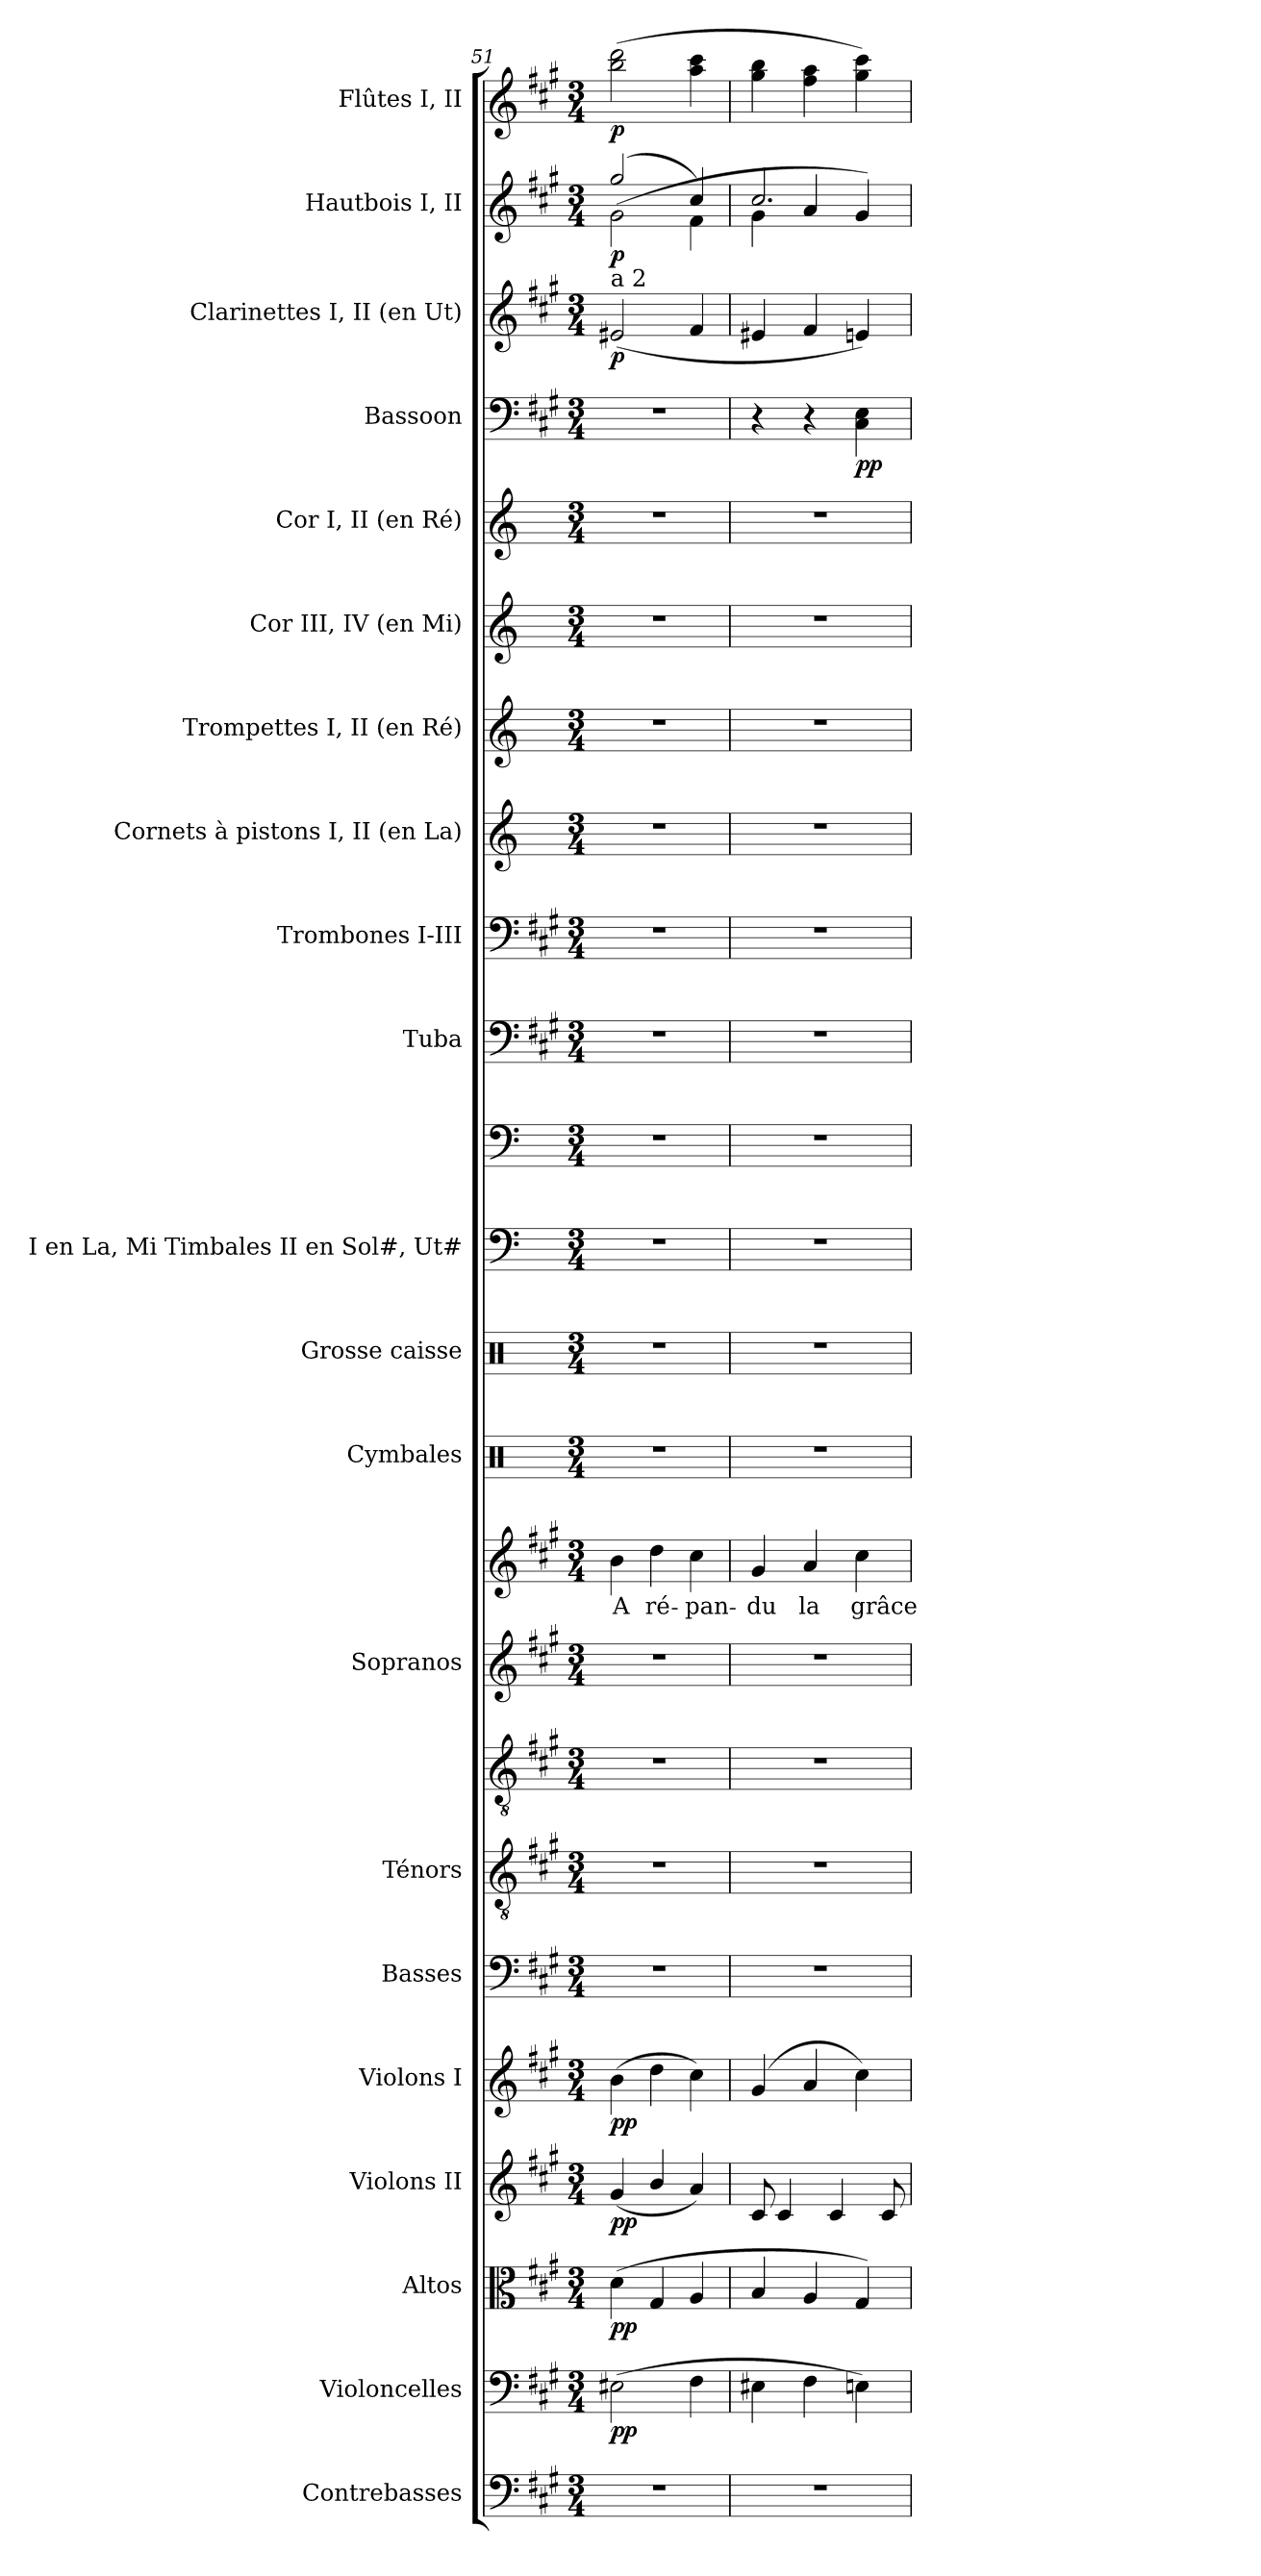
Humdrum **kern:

**kern	**kern	**dynam	**kern	**dynam	**kern	**dynam	**kern	**dynam	**kern	**kern	**kern	**kern	**kern	**text	**kern	**kern	**kern	**kern	**kern	**kern	**kern	**kern	**kern	**kern	**kern	**dynam	**kern	**dynam	**kern	**dynam	**kern	**dynam
*part21	*part20	*part20	*part19	*part19	*part18	*part18	*part17	*part17	*part16	*part15	*part15	*part14	*part14	*part14	*part13	*part12	*part11	*part11	*part10	*part9	*part8	*part7	*part6	*part5	*part4	*part4	*part3	*part3	*part2	*part2	*part1	*part1
*staff24	*staff23	*staff23	*staff22	*staff22	*staff21	*staff21	*staff20	*staff20	*staff19	*staff18	*staff17	*staff16	*staff15	*staff15	*staff14	*staff13	*staff12	*staff11	*staff10	*staff9	*staff8	*staff7	*staff6	*staff5	*staff4	*staff4	*staff3	*staff3	*staff2	*staff2	*staff1	*staff1
*I"Contrebasses	*I"Violoncelles	*	*I"Altos	*	*I"Violons II	*	*I"Violons I	*	*I"Basses	*I"Ténors	*	*I"Sopranos	*	*	*I"Cymbales	*I"Grosse caisse	*I"I en La, Mi  Timbales       II en Sol#, Ut#	*	*I"Tuba	*I"Trombones I-III	*I"Cornets à pistons I, II (en La)	*I"Trompettes I, II (en Ré)	*I"Cor III, IV (en Mi)	*I"Cor I, II (en Ré)	*I"Bassoon	*	*I"Clarinettes I, II (en Ut)	*	*I"Hautbois I, II	*	*I"Flûtes I, II	*
*I'Cb.	*I'Vlles	*	*I'Altos	*	*I'Vns II	*	*I'Vns I	*	*I'Basses	*I'Tén.	*	*I'Sopr.	*	*	*I'Cym.	*I'G. c.	*I'Timb.	*	*I'Tb.	*I'Trb.	*I'C.à p. (La)	*I'Tr. (Ré)	*I'Cor (Mi)	*I'Cor (Ré)	*	*	*I'Cl. (Ut)	*	*I'Hb.	*	*I'Fl.	*
*clefF4	*clefF4	*	*clefC3	*	*clefG2	*	*clefG2	*	*clefF4	*clefGv2	*clefGv2	*clefG2	*clefG2	*	*clefX	*clefX	*clefF4	*clefF4	*clefF4	*clefF4	*clefG2	*clefG2	*clefG2	*clefG2	*clefF4	*	*clefG2	*	*clefG2	*	*clefG2	*
*ITrd7c12	*	*	*	*	*	*	*	*	*	*ITrd7c12	*ITrd7c12	*	*	*	*	*	*	*	*	*	*ITrd2c3	*ITrd-1c-2	*ITrd5c8	*ITrd6c10	*	*	*	*	*	*	*	*
*k[f#c#g#]	*k[f#c#g#]	*	*k[f#c#g#]	*	*k[f#c#g#]	*	*k[f#c#g#]	*	*k[f#c#g#]	*k[f#c#g#]	*k[f#c#g#]	*k[f#c#g#]	*k[f#c#g#]	*	*k[]	*k[]	*k[]	*k[]	*k[f#c#g#]	*k[f#c#g#]	*k[f#c#g#]	*k[f#c#]	*k[f#c#g#d#]	*k[f#c#]	*k[f#c#g#]	*	*k[f#c#g#]	*	*k[f#c#g#]	*	*k[f#c#g#]	*
*A:	*A:	*	*A:	*	*A:	*	*A:	*	*A:	*A:	*A:	*A:	*A:	*	*C:	*C:	*C:	*C:	*A:	*A:	*A:	*D:	*E:	*D:	*A:	*	*A:	*	*A:	*	*A:	*
*M3/4	*M3/4	*	*M3/4	*	*M3/4	*	*M3/4	*	*M3/4	*M3/4	*M3/4	*M3/4	*M3/4	*	*M3/4	*M3/4	*M3/4	*M3/4	*M3/4	*M3/4	*M3/4	*M3/4	*M3/4	*M3/4	*M3/4	*	*M3/4	*	*M3/4	*	*M3/4	*
=51	=51	=51	=51	=51	=51	=51	=51	=51	=51	=51	=51	=51	=51	=51	=51	=51	=51	=51	=51	=51	=51	=51	=51	=51	=51	=51	=51	=51	=51	=51	=51	=51
!LO:N:vis=1	!	!	!	!	!	!	!	!	!LO:N:vis=1	!LO:N:vis=1	!LO:N:vis=1	!LO:N:vis=1	!	!	!	!	!	!	!	!	!	!	!	!	!	!	!	!	!	!	!	!
!	!	!	!	!	!	!	!	!	!	!	!	!	!	!	!	!	!	!	!	!	!	!	!	!	!	!	!LO:TX:a:t=a 2	!	!	!	!	!
!	!	!	!	!	!	!	!	!	!	!	!	!	!	!LO:LY:b:color=#000000	!LO:N:vis=1	!LO:N:vis=1	!LO:N:vis=1	!LO:N:vis=1	!LO:N:vis=1	!LO:N:vis=1	!LO:N:vis=1	!LO:N:vis=1	!LO:N:vis=1	!LO:N:vis=1	!LO:N:vis=1	!	!	!	!	!	!	!
*	*	*	*	*	*	*	*	*	*	*	*	*	*	*	*	*	*	*	*	*	*	*	*	*	*	*	*	*	*^	*	*	*
2.r	(2E#Xi\	pp	(4di\	pp	(4g#i/	pp	(4bi\	pp	2.r	2.r	2.r	2.r	4bi\	A	2.r	2.r	2.r	2.r	2.r	2.r	2.r	2.r	2.r	2.r	2.r	.	(2e#Xi/	p	(2gg#i/	(2g#i\	p	(2bbi\ 2dddi	p
!	!	!	!	!	!	!	!	!	!	!	!	!	!	!LO:LY:b:color=#000000	!	!	!	!	!	!	!	!	!	!	!	!	!	!	!	!	!	!	!
.	.	.	4G#i/	.	4bi/	.	4ddi\	.	.	.	.	.	4ddi\	ré-	.	.	.	.	.	.	.	.	.	.	.	.	.	.	.	.	.	.	.
!	!	!	!	!	!	!	!	!	!	!	!	!	!	!LO:LY:b:color=#000000	!	!	!	!	!	!	!	!	!	!	!	!	!	!	!	!	!	!	!
.	4F#i\	.	4Ai/	.	4ai/)	.	4cc#i\)	.	.	.	.	.	4cc#i\	-pan-	.	.	.	.	.	.	.	.	.	.	.	.	4f#i/	.	4cc#i/)	4f#i\	.	4aai\ 4ccc#i	.
=52	=52	=52	=52	=52	=52	=52	=52	=52	=52	=52	=52	=52	=52	=52	=52	=52	=52	=52	=52	=52	=52	=52	=52	=52	=52	=52	=52	=52	=52	=52	=52	=52	=52
!LO:N:vis=1	!	!	!	!	!	!	!	!	!LO:N:vis=1	!LO:N:vis=1	!LO:N:vis=1	!LO:N:vis=1	!	!	!	!	!	!	!	!	!	!	!	!	!	!	!	!	!	!	!	!	!
!	!	!	!	!	!	!	!	!	!	!	!	!	!	!LO:LY:b:color=#000000	!LO:N:vis=1	!LO:N:vis=1	!LO:N:vis=1	!LO:N:vis=1	!LO:N:vis=1	!LO:N:vis=1	!LO:N:vis=1	!LO:N:vis=1	!LO:N:vis=1	!LO:N:vis=1	!	!	!	!	!	!	!	!	!
2.r	4E#Xi\	.	4Bi/	.	8c#i/	.	(4g#i/	.	2.r	2.r	2.r	2.r	4g#i/	-du	2.r	2.r	2.r	2.r	2.r	2.r	2.r	2.r	2.r	2.r	4r	.	4e#Xi/	.	2.cc#i/	4g#i\	.	4gg#i\ 4bbi	.
.	.	.	.	.	4c#i/	.	.	.	.	.	.	.	.	.	.	.	.	.	.	.	.	.	.	.	.	.	.	.	.	.	.	.	.
!	!	!	!	!	!	!	!	!	!	!	!	!	!	!LO:LY:b:color=#000000	!	!	!	!	!	!	!	!	!	!	!	!	!	!	!	!	!	!	!
.	4F#i\	.	4Ai/	.	.	.	4ai/	.	.	.	.	.	4ai/	la	.	.	.	.	.	.	.	.	.	.	4r	.	4f#i/	.	.	4ai/	.	4ff#i\ 4aai	.
.	.	.	.	.	4c#i/	.	.	.	.	.	.	.	.	.	.	.	.	.	.	.	.	.	.	.	.	.	.	.	.	.	.	.	.
!	!	!	!	!	!	!	!	!	!	!	!	!	!	!LO:LY:b:color=#000000	!	!	!	!	!	!	!	!	!	!	!	!	!	!	!	!	!	!	!
.	4Eni\)	.	4G#i/)	.	.	.	4cc#i\)	.	.	.	.	.	4cc#i\	grâce	.	.	.	.	.	.	.	.	.	.	4C#i\ 4Ei	pp	4eni/)	.	.	4g#i/)	.	4gg#i\ 4ccc#i)	.
.	.	.	.	.	8c#i/	.	.	.	.	.	.	.	.	.	.	.	.	.	.	.	.	.	.	.	.	.	.	.	.	.	.	.	.
*	*	*	*	*	*	*	*	*	*	*	*	*	*	*	*	*	*	*	*	*	*	*	*	*	*	*	*	*	*v	*v	*	*	*
=	=	=	=	=	=	=	=	=	=	=	=	=	=	=	=	=	=	=	=	=	=	=	=	=	=	=	=	=	=	=	=	=
*-	*-	*-	*-	*-	*-	*-	*-	*-	*-	*-	*-	*-	*-	*-	*-	*-	*-	*-	*-	*-	*-	*-	*-	*-	*-	*-	*-	*-	*-	*-	*-	*-
